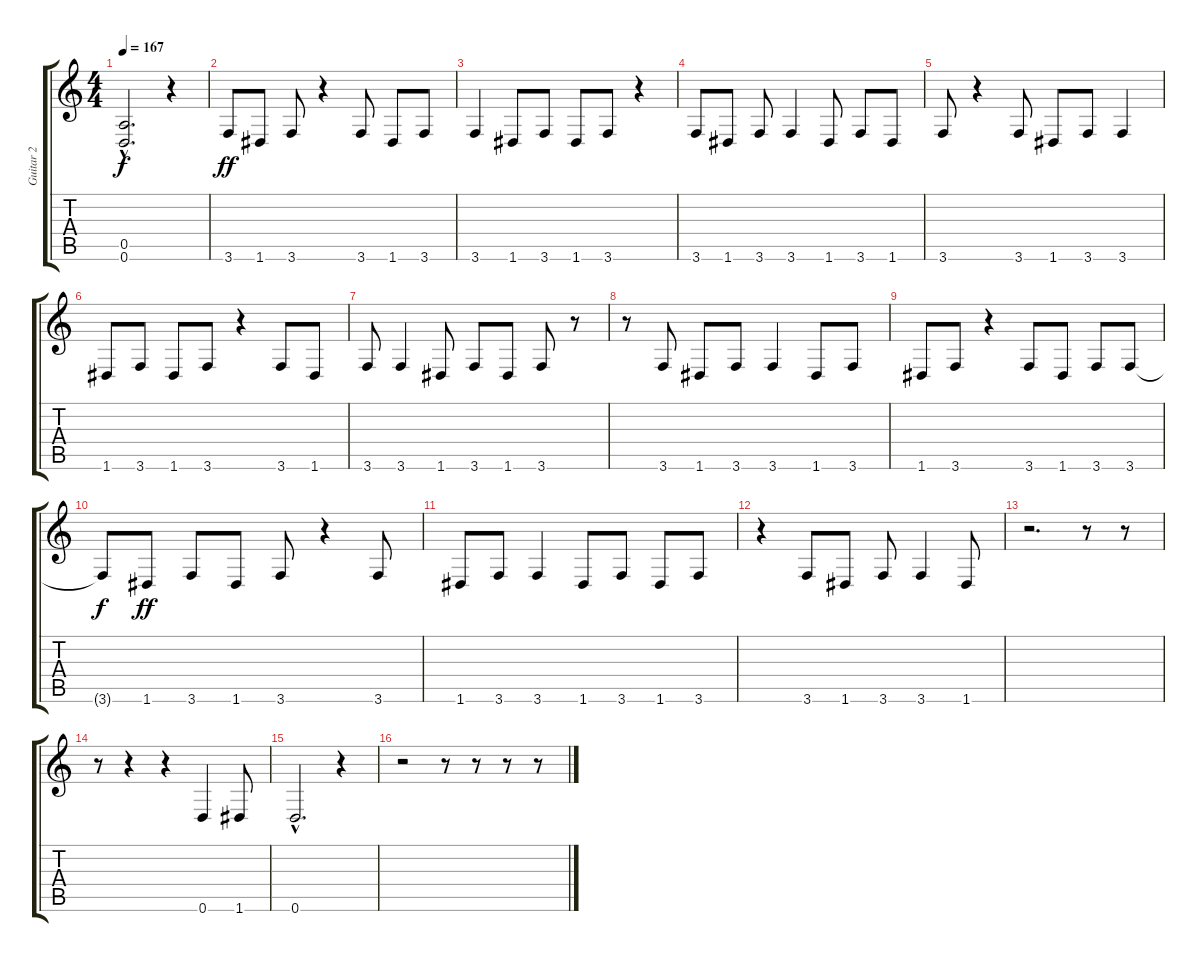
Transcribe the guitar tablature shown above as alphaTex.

\track ("Guitar 2" "Guitar 2") {instrument distortionguitar}
\staff {score tabs}
\tuning (E4 B3 G3 D3 A2 D2) {hide}
\ts (4 4)
\tempo 167
\clef g2
\ks c
(0.5{hac t} 0.6{hac t}).2{d dy f} r.4 |
3.6.8{dy ff} 1.6.8 3.6.8 r.4 3.6.8 1.6.8 3.6.8 |
3.6.4 1.6.8 3.6.8 1.6.8 3.6.8 r.4 |
3.6.8 1.6.8 3.6.8 3.6.4 1.6.8 3.6.8 1.6.8 |
3.6.8 r.4 3.6.8 1.6.8 3.6.8 3.6.4 |
1.6.8 3.6.8 1.6.8 3.6.8 r.4 3.6.8 1.6.8 |
3.6.8 3.6.4 1.6.8 3.6.8 1.6.8 3.6.8 r.8 |
r.8 3.6.8 1.6.8 3.6.8 3.6.4 1.6.8 3.6.8 |
1.6.8 3.6.8 r.4 3.6.8 1.6.8 3.6.8 3.6.8 |
3.6{t}.8{dy f} 1.6.8{dy ff} 3.6.8 1.6.8 3.6.8 r.4 3.6.8 |
1.6.8 3.6.8 3.6.4 1.6.8 3.6.8 1.6.8 3.6.8 |
r.4 3.6.8 1.6.8 3.6.8 3.6.4 1.6.8 |
r.2{d} r.8 r.8 |
r.8 r.4 r.4 0.6.4 1.6.8 |
0.6{hac}.2{d} r.4 |
r.2 r.8 r.8 r.8 r.8
